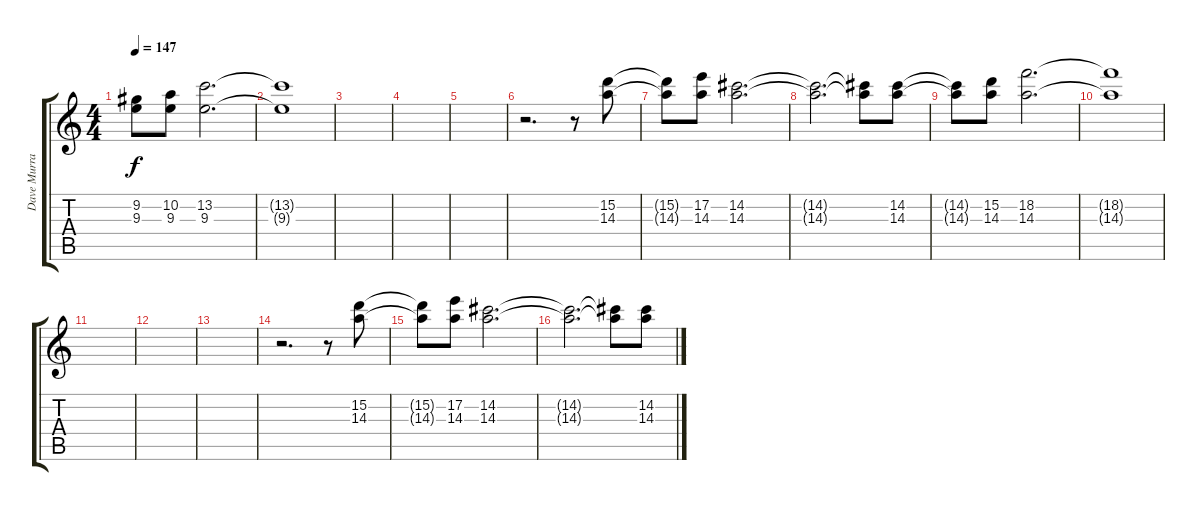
\track ("Dave Murray" "Dave Murra") {instrument overdrivenguitar}
\staff {score tabs}
\tuning (E4 B3 G3 D3 A2 E2) {hide}
\ts (4 4)
\tempo 147
\clef g2
\ks c
(9.2{t} 9.3{t}).8{dy f} (10.2 9.3).8 (13.2 9.3).2{d} |
(13.2{t} 9.3{t}).1 |
|
|
|
r.2{d} r.8 (15.2 14.3).8 |
(15.2{t} 14.3{t}).8 (17.2 14.3).8 (14.2 14.3).2{d} |
(14.2{t} 14.3{t}).2{d} (14.2{t} 14.3{t}).8 (14.2 14.3).8 |
(14.2{t} 14.3{t}).8 (15.2 14.3).8 (18.2 14.3).2{d} |
(18.2{t} 14.3{t}).1 |
|
|
|
r.2{d} r.8 (15.2 14.3).8 |
(15.2{t} 14.3{t}).8 (17.2 14.3).8 (14.2 14.3).2{d} |
(14.2{t} 14.3{t}).2{d} (14.2{t} 14.3{t}).8 (14.2 14.3).8
